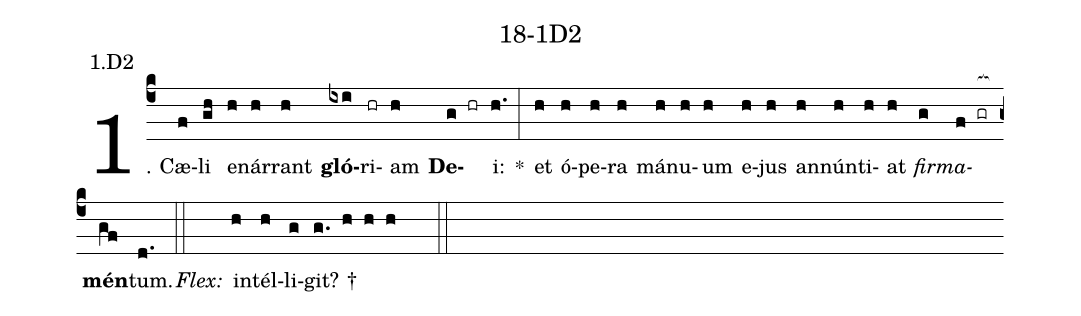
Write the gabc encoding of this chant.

name: 18-1D2;
annotation: 1.D2;
%%
(c4)1. Cæ(f)li(gh) e(h)nár(h)rant(h) <b>gló</b>(ixi)ri(hr)am(h) <b>De</b>(g hr)i:(h.) *(:) et(h) ó(h)pe(h)ra(h) má(h)nu(h)um(h) e(h)jus(h) an(h)nún(h)ti(h)at(h) <i>fir</i>(g)<i>ma</i>(f gr[ocb:1{])<b>mén</b>(gf[ocb:0}])tum.(d.) (::)
<i>Flex:</i>()  in(h)tél(h)li(g)git? †(g. h h h  ::)
